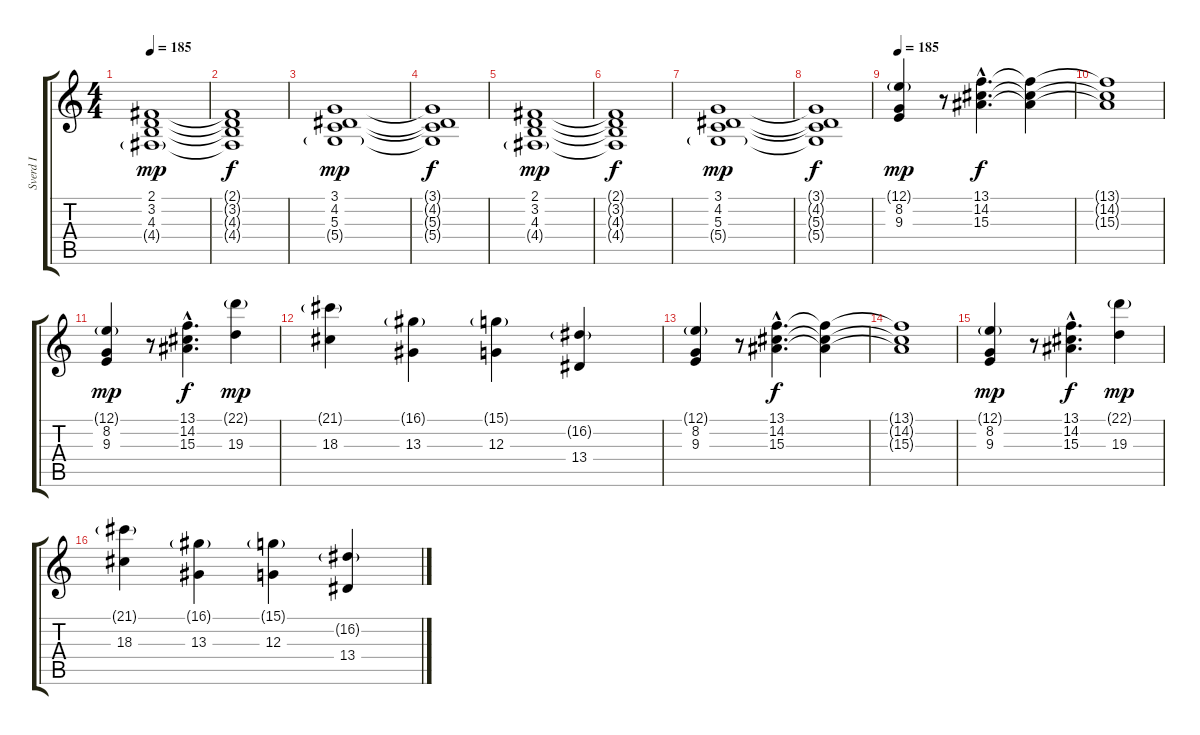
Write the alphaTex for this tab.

\track ("Sverd I" "Sverd I") {instrument stringensemble1}
\staff {score tabs}
\tuning (E4 B3 G3 D3 A2 E2) {hide}
\ts (4 4)
\tempo 185
\clef g2
\ks c
(2.1 3.2 4.3 4.4{g}).1{dy mp} |
(2.1{t} 3.2{t} 4.3{t} 4.4{t}).1{dy f} |
(3.1 4.2 5.3 5.4{g}).1{dy mp} |
(3.1{t} 4.2{t} 5.3{t} 5.4{t}).1{dy f} |
(2.1 3.2 4.3 4.4{g}).1{dy mp} |
(2.1{t} 3.2{t} 4.3{t} 4.4{t}).1{dy f} |
(3.1 4.2 5.3 5.4{g}).1{dy mp} |
(3.1{t} 4.2{t} 5.3{t} 5.4{t}).1{dy f} |
\tempo 185
(12.1{g} 8.2 9.3).4{dy mp volume 10} r.8 (13.1{hac} 14.2{hac} 15.3{hac}).4{d dy f} (13.1{t} 14.2{t} 15.3{t}).4 |
(13.1{t} 14.2{t} 15.3{t}).1 |
(12.1{g} 8.2 9.3).4{dy mp} r.8 (13.1{hac} 14.2{hac} 15.3{hac}).4{d dy f} (22.1{g} 19.3).4{dy mp} |
(21.1{g} 18.3).4 (16.1{g} 13.3).4 (15.1{g} 12.3).4 (16.2{g} 13.4).4 |
(12.1{g} 8.2 9.3).4 r.8 (13.1{hac} 14.2{hac} 15.3{hac}).4{d dy f} (13.1{t} 14.2{t} 15.3{t}).4 |
(13.1{t} 14.2{t} 15.3{t}).1 |
(12.1{g} 8.2 9.3).4{dy mp} r.8 (13.1{hac} 14.2{hac} 15.3{hac}).4{d dy f} (22.1{g} 19.3).4{dy mp} |
(21.1{g} 18.3).4 (16.1{g} 13.3).4 (15.1{g} 12.3).4 (16.2{g} 13.4).4
